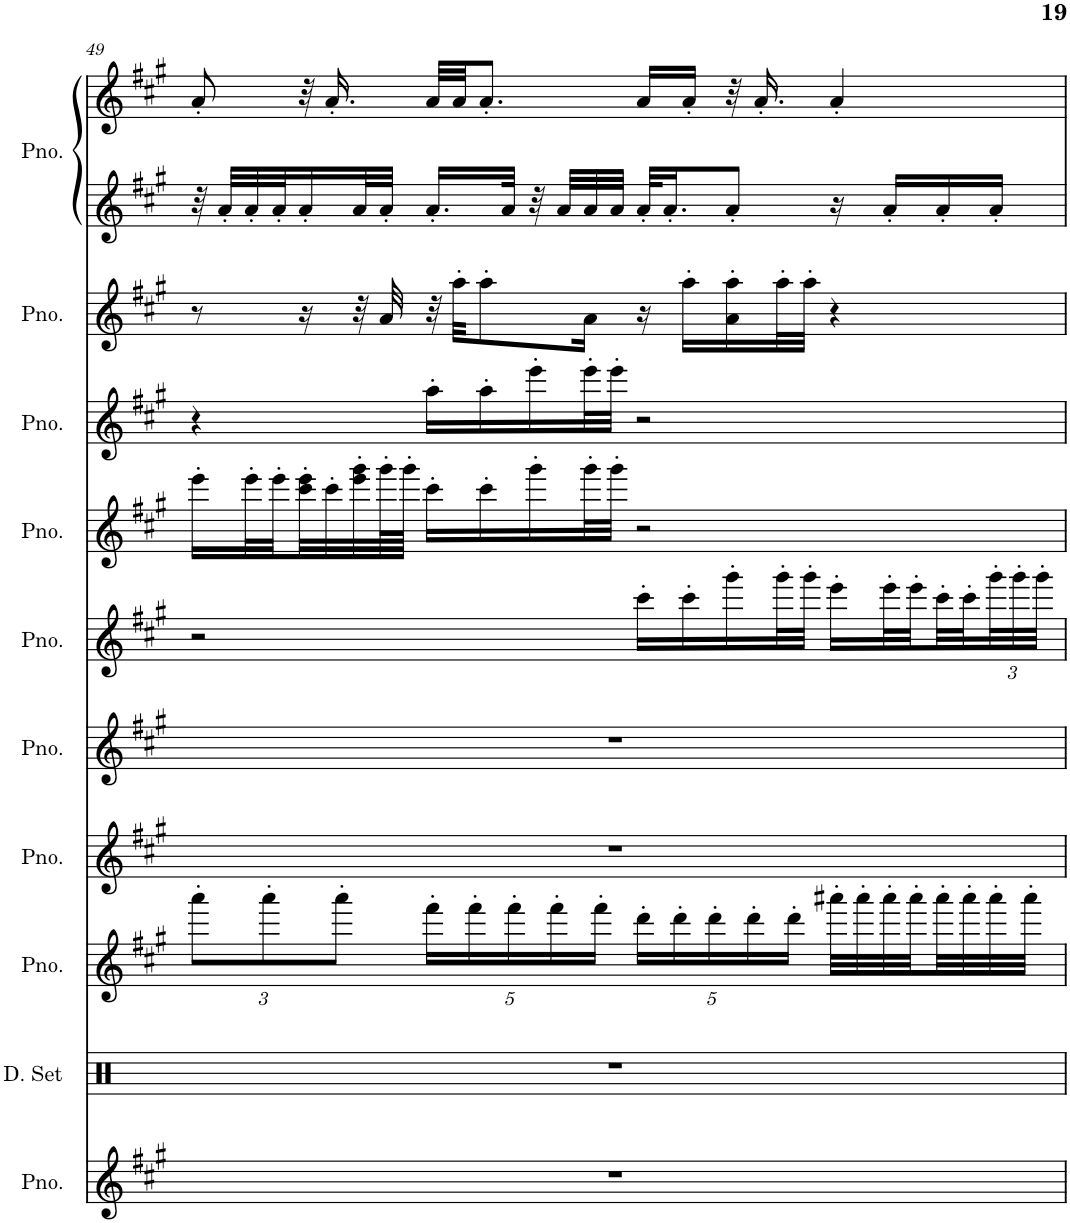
**kern	**kern	**kern	**kern	**kern	**kern	**kern	**kern	**kern	**kern	**kern
*part10	*part9	*part8	*part7	*part6	*part5	*part4	*part3	*part2	*part1	*part1
*staff11	*staff10	*staff9	*staff8	*staff7	*staff6	*staff5	*staff4	*staff3	*staff2	*staff1
*I"Piano	*I"Drumset	*I"Piano	*I"Piano	*I"Piano	*I"Piano	*I"Piano	*I"Piano	*I"Piano	*I"Piano	*
*I'Pno.	*I'D. Set	*I'Pno.	*I'Pno.	*I'Pno.	*I'Pno.	*I'Pno.	*I'Pno.	*I'Pno.	*I'Pno.	*
!!LO:PB:g=z
*clefG2	*clefX	*clefG2	*clefG2	*clefG2	*clefG2	*clefG2	*clefG2	*clefG2	*clefG2	*clefG2
*k[f#c#g#]	*k[]	*k[f#c#g#]	*k[f#c#g#]	*k[f#c#g#]	*k[f#c#g#]	*k[f#c#g#]	*k[f#c#g#]	*k[f#c#g#]	*k[f#c#g#]	*k[f#c#g#]
*M4/4	*M4/4	*M4/4	*M4/4	*M4/4	*M4/4	*M4/4	*M4/4	*M4/4	*M4/4	*M4/4
*	*	*Xbrackettup	*	*	*	*	*	*	*	*
=49	=49	=49	=49	=49	=49	=49	=49	=49	=49	=49
1r	1r	12aaa'\L	1r	1r	2r	16eee'\LL	4r	8r	32r	8a'/
.	.	.	.	.	.	.	.	.	32a'/LLL	.
.	.	.	.	.	.	32eee'\L	.	.	32a'/	.
.	.	12aaa'\	.	.	.	.	.	.	.	.
.	.	.	.	.	.	32eee'\	.	.	32a'/J	.
.	.	.	.	.	.	32ccc#\' 32eee\'	.	16r	16a'/	32r
.	.	.	.	.	.	32ccc#'\	.	.	.	16.a'/
.	.	12aaa'\J	.	.	.	.	.	.	.	.
.	.	.	.	.	.	32eee\' 32ggg#\'	.	32r	32a/L	.
.	.	.	.	.	.	64ggg#'\L	.	32a/	32a'/JJJ	.
.	.	.	.	.	.	64ggg#'\JJJJ	.	.	.	.
.	.	20fff#'\LL	.	.	.	16ccc#'\LL	16aa'\LL	32r	16.a'/LL	32a/LLL
.	.	.	.	.	.	.	.	32aa'\KKL	.	32a/JJ
.	.	20fff#'\	.	.	.	.	.	.	.	.
.	.	.	.	.	.	16ccc#'\	16aa'\	8aa'\	.	8.a'/J
.	.	.	.	.	.	.	.	.	32a/JJk	.
.	.	20fff#'\	.	.	.	.	.	.	.	.
.	.	.	.	.	.	16ggg#'\	16eee'\	.	32r	.
.	.	20fff#'\	.	.	.	.	.	.	.	.
.	.	.	.	.	.	.	.	.	32a/LLL	.
.	.	.	.	.	.	32ggg#'\L	32eee'\L	16a\Jk	32a/	.
.	.	20fff#'\JJ	.	.	.	.	.	.	.	.
.	.	.	.	.	.	32ggg#'\JJJ	32eee'\JJJ	.	32a/JJJ	.
.	.	20ddd'\LL	.	.	16ccc#'\LL	2r	2r	16r	32a'/KLL	16a/LL
.	.	.	.	.	.	.	.	.	16.a'/J	.
.	.	20ddd'\	.	.	.	.	.	.	.	.
.	.	.	.	.	16ccc#'\	.	.	16aa'\LL	.	16a'/JJ
.	.	20ddd'\	.	.	.	.	.	.	.	.
.	.	.	.	.	16ggg#'\	.	.	16a\' 16aa\'	8a'/J	32r
.	.	20ddd'\	.	.	.	.	.	.	.	.
.	.	.	.	.	.	.	.	.	.	16.a'/
.	.	.	.	.	32ggg#'\L	.	.	32aa'\L	.	.
.	.	20ddd'\JJ	.	.	.	.	.	.	.	.
.	.	.	.	.	32ggg#'\JJJ	.	.	32aa'\JJJ	.	.
.	.	32aaa#X'\LLL	.	.	16eee'\LL	.	.	4r	16r	4a'/
.	.	32aaa#'\	.	.	.	.	.	.	.	.
.	.	32aaa#'\	.	.	32eee'\L	.	.	.	16a'/LL	.
.	.	32aaa#'\	.	.	32eee'\	.	.	.	.	.
.	.	32aaa#'\	.	.	32ccc#'\	.	.	.	16a'/	.
.	.	32aaa#'\	.	.	32ccc#'\	.	.	.	.	.
*	*	*	*	*	*Xbrackettup	*	*	*	*	*
.	.	32aaa#'\	.	.	48ggg#'\	.	.	.	16a'/JJ	.
.	.	.	.	.	48ggg#'\	.	.	.	.	.
.	.	32aaa#'\JJJ	.	.	.	.	.	.	.	.
.	.	.	.	.	48ggg#'\JJJ	.	.	.	.	.
=	=	=	=	=	=	=	=	=	=	=
*-	*-	*-	*-	*-	*-	*-	*-	*-	*-	*-
